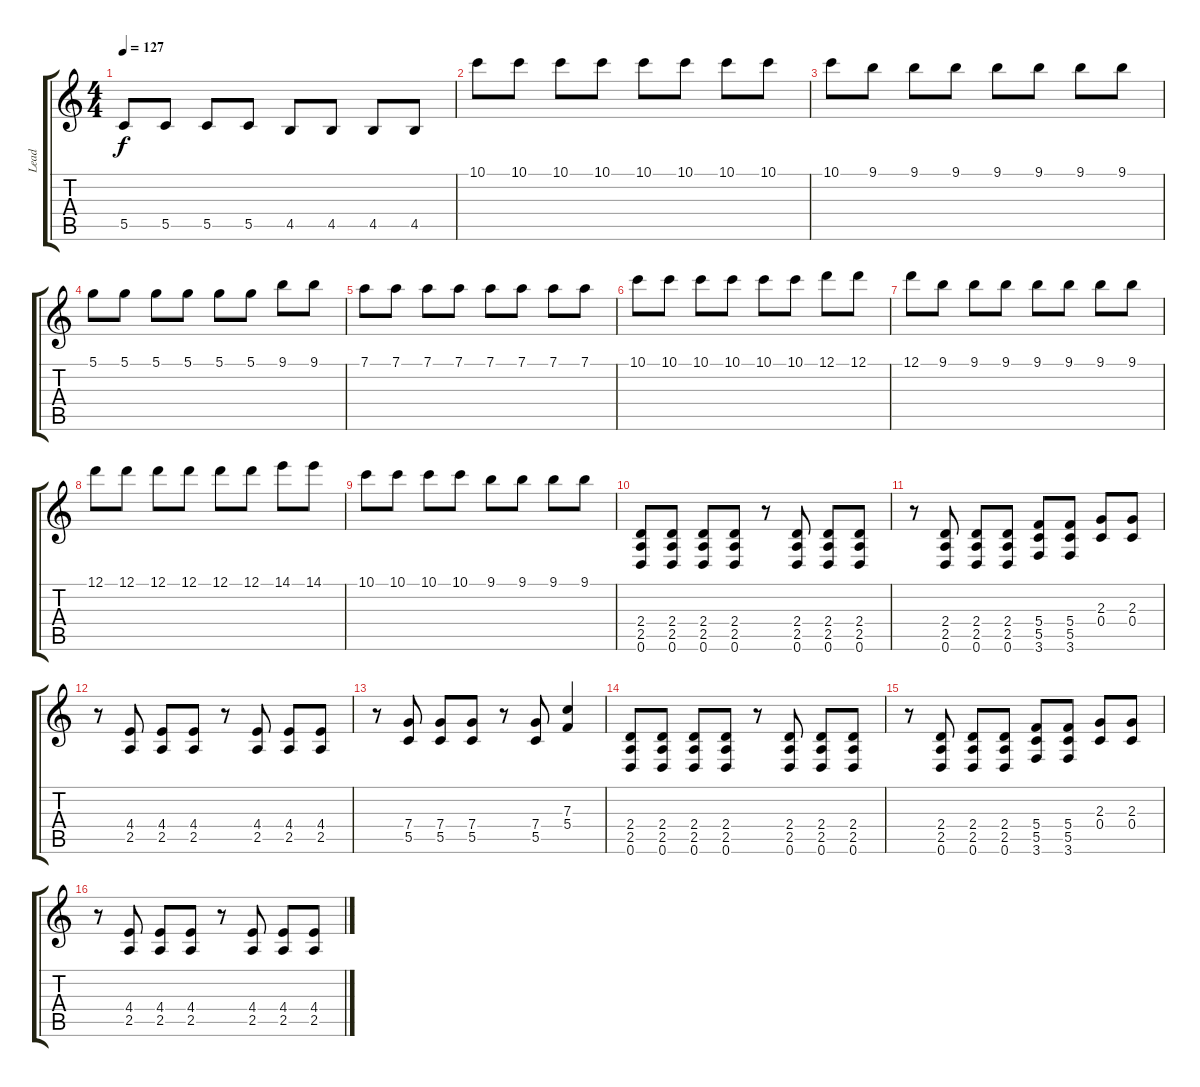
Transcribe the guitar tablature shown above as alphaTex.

\track ("Lead " "Lead ") {instrument distortionguitar}
\staff {score tabs}
\tuning (D4 A3 F3 C3 G2 D2) {hide}
\ts (4 4)
\tempo 127
\clef g2
\ks c
5.5.8{dy f} 5.5.8 5.5.8 5.5.8 4.5.8 4.5.8 4.5.8 4.5.8 |
10.1.8{volume 12 balance 16} 10.1.8 10.1.8 10.1.8 10.1.8 10.1.8 10.1.8 10.1.8 |
10.1.8 9.1.8 9.1.8 9.1.8 9.1.8 9.1.8 9.1.8 9.1.8 |
5.1.8 5.1.8 5.1.8 5.1.8 5.1.8 5.1.8 9.1.8 9.1.8 |
7.1.8 7.1.8 7.1.8 7.1.8 7.1.8 7.1.8 7.1.8 7.1.8 |
10.1.8{volume 12 balance 16} 10.1.8 10.1.8 10.1.8 10.1.8 10.1.8 12.1.8 12.1.8 |
12.1.8 9.1.8 9.1.8 9.1.8 9.1.8 9.1.8 9.1.8 9.1.8 |
12.1.8 12.1.8 12.1.8 12.1.8 12.1.8 12.1.8 14.1.8 14.1.8 |
10.1.8 10.1.8 10.1.8 10.1.8 9.1.8 9.1.8 9.1.8 9.1.8 |
(2.4 2.5 0.6).8{volume 16 balance 16} (2.4 2.5 0.6).8 (2.4 2.5 0.6).8 (2.4 2.5 0.6).8 r.8 (2.4 2.5 0.6).8 (2.4 2.5 0.6).8 (2.4 2.5 0.6).8 |
r.8 (2.4 2.5 0.6).8 (2.4 2.5 0.6).8 (2.4 2.5 0.6).8 (5.4 5.5 3.6).8 (5.4 5.5 3.6).8 (2.3 0.4).8 (2.3 0.4).8 |
r.8 (4.4 2.5).8 (4.4 2.5).8 (4.4 2.5).8 r.8 (4.4 2.5).8 (4.4 2.5).8 (4.4 2.5).8 |
r.8 (7.4 5.5).8 (7.4 5.5).8 (7.4 5.5).8 r.8 (7.4 5.5).8 (7.3 5.4).4 |
(2.4 2.5 0.6).8{volume 16 balance 0} (2.4 2.5 0.6).8 (2.4 2.5 0.6).8 (2.4 2.5 0.6).8 r.8 (2.4 2.5 0.6).8 (2.4 2.5 0.6).8 (2.4 2.5 0.6).8 |
r.8 (2.4 2.5 0.6).8 (2.4 2.5 0.6).8 (2.4 2.5 0.6).8 (5.4 5.5 3.6).8 (5.4 5.5 3.6).8 (2.3 0.4).8 (2.3 0.4).8 |
r.8 (4.4 2.5).8 (4.4 2.5).8 (4.4 2.5).8 r.8 (4.4 2.5).8 (4.4 2.5).8 (4.4 2.5).8
